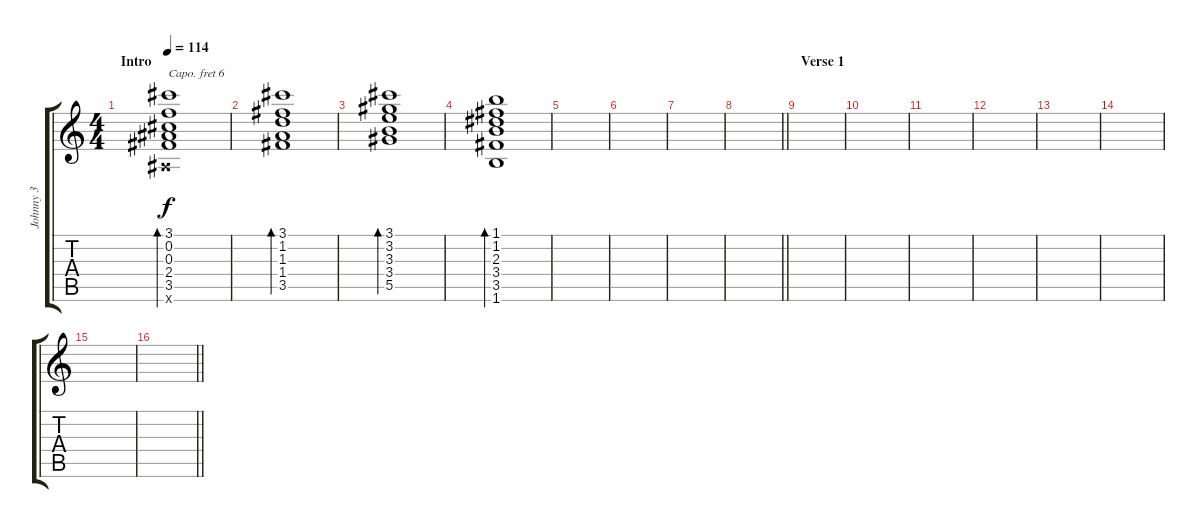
\track ("Johnny 3" "Johnny 3") {instrument acousticguitarsteel}
\staff {score tabs}
\capo 6
\tuning (E4 B3 G3 D3 A2 E2) {hide}
\ts (4 4)
\section ("" "Intro")
\tempo 114
\clef g2
\ks c
(3.1 0.2 0.3 2.4 3.5 0.6{x}).1{bd 120 dy f volume 9 instrument acousticguitarsteel} |
(3.1 1.2 1.3 1.4 3.5).1{bd 240} |
(3.1 3.2 3.3 3.4 5.5).1{bd 240} |
(1.1 1.2 2.3 3.4 3.5 1.6).1{bd 240} |
|
|
|
\barLineRight lightlight
|
\section ("" "Verse 1")
|
|
|
|
|
|
|
\barLineRight lightlight
